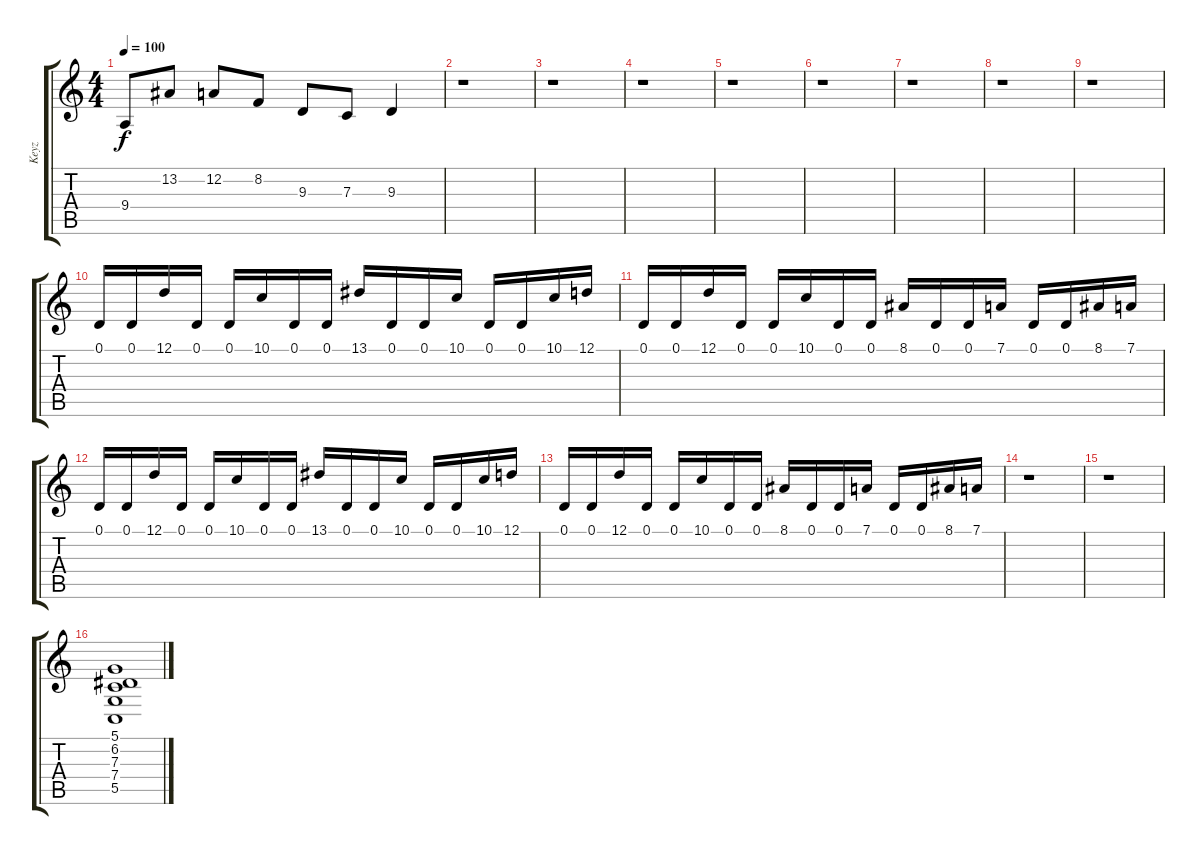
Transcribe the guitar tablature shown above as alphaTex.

\track ("Keyz" "Keyz") {instrument stringensemble1}
\staff {score tabs}
\tuning (D4 A3 F3 C3 G2 D2) {hide}
\ts (4 4)
\tempo 100
\clef g2
\ks c
9.4.8{dy f instrument orchestralharp} 13.2.8 12.2.8 8.2.8 9.3.8 7.3.8 9.3.4 |
r.1 |
r.1 |
r.1 |
r.1 |
r.1 |
r.1 |
r.1 |
r.1 |
0.1.16{volume 11 instrument orchestralharp} 0.1.16 12.1.16 0.1.16 0.1.16 10.1.16 0.1.16 0.1.16 13.1.16 0.1.16 0.1.16 10.1.16 0.1.16 0.1.16 10.1.16 12.1.16 |
0.1.16 0.1.16 12.1.16 0.1.16 0.1.16 10.1.16 0.1.16 0.1.16 8.1.16 0.1.16 0.1.16 7.1.16 0.1.16 0.1.16 8.1.16 7.1.16 |
0.1.16{volume 11 instrument orchestralharp} 0.1.16 12.1.16 0.1.16 0.1.16 10.1.16 0.1.16 0.1.16 13.1.16 0.1.16 0.1.16 10.1.16 0.1.16 0.1.16 10.1.16 12.1.16 |
0.1.16 0.1.16 12.1.16 0.1.16 0.1.16 10.1.16 0.1.16 0.1.16 8.1.16 0.1.16 0.1.16 7.1.16 0.1.16 0.1.16 8.1.16 7.1.16 |
r.1 |
r.1 |
(5.1 6.2 7.3 7.4 5.5).1{volume 12 instrument stringensemble2}
